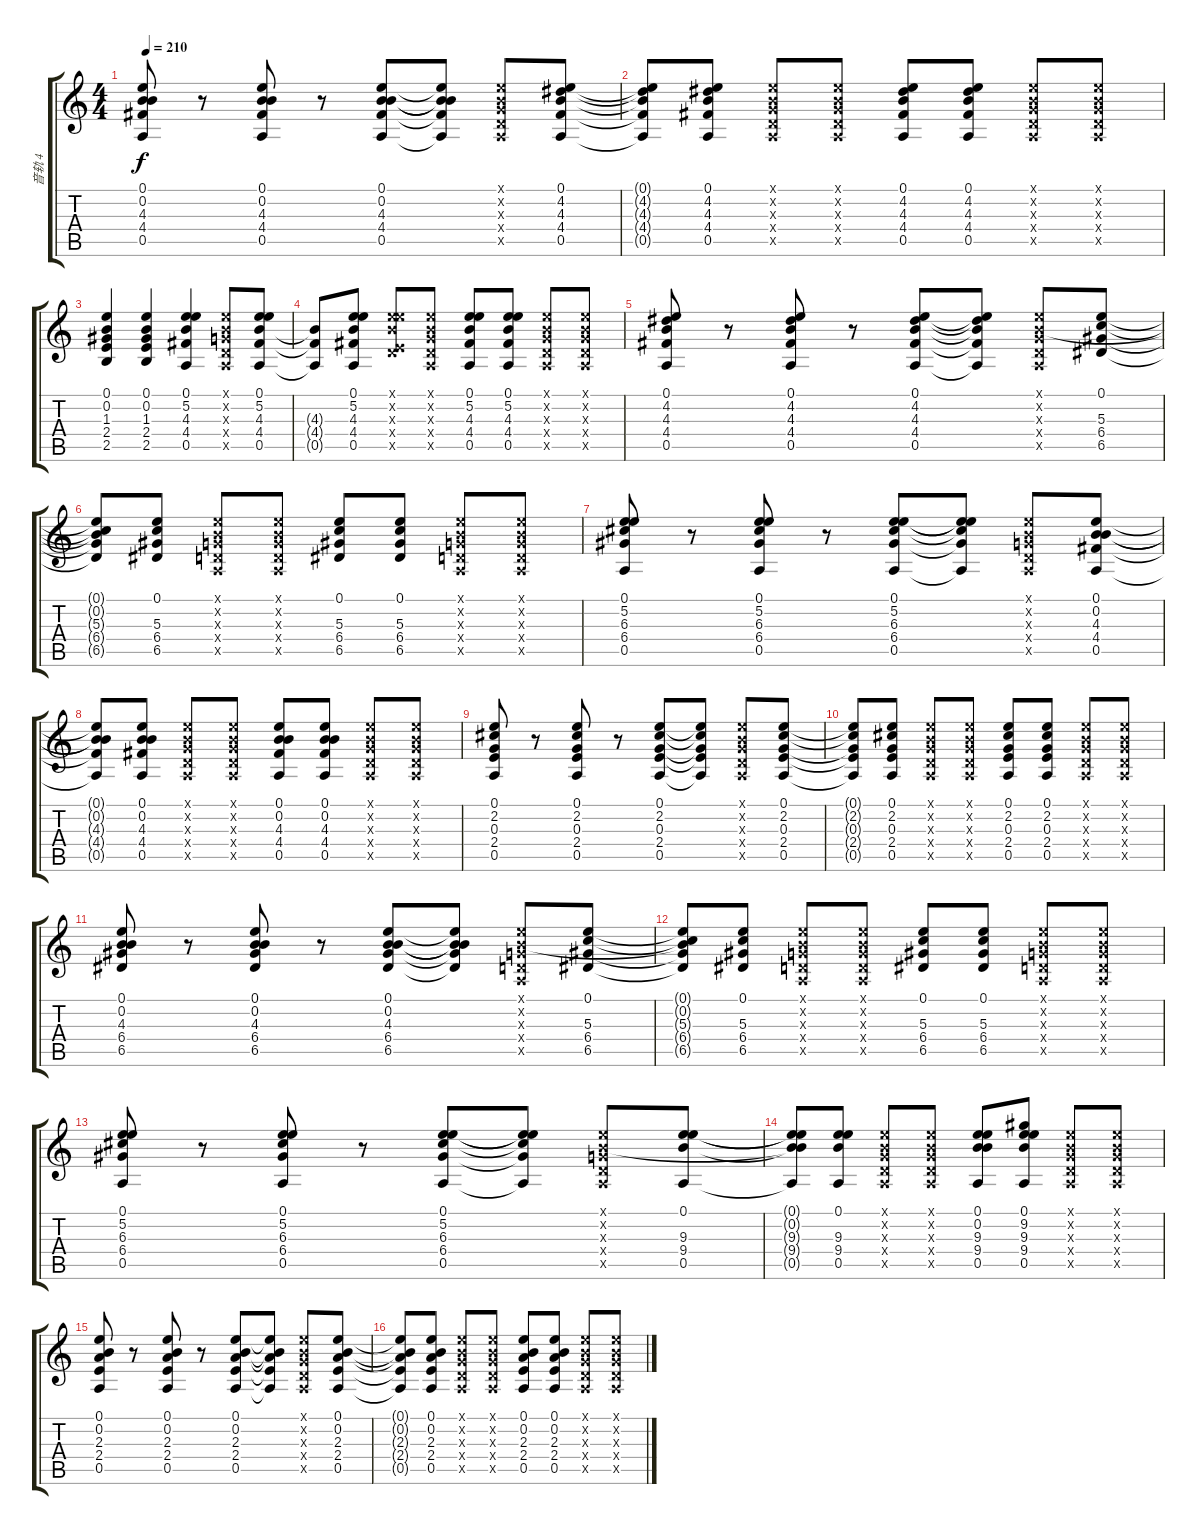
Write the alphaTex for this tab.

\track ("音轨 4" "音轨 4") {instrument acousticguitarsteel}
\staff {score tabs}
\tuning (E4 B3 G3 D3 A2 E2) {hide}
\ts (4 4)
\tempo 210
\clef g2
\ks c
(0.1 0.2 4.3 4.4 0.5).8{dy f} r.8 (0.1 0.2 4.3 4.4 0.5).8 r.8 (0.1 0.2 4.3 4.4 0.5).8 (0.1{t} 0.2{t} 4.3{t} 4.4{t} 0.5{t}).8 (0.1{x} 0.2{x} 0.3{x} 0.4{x} 0.5{x}).8 (0.1 4.2 4.3 4.4 0.5).8 |
(0.1{t} 4.2{t} 4.3{t} 4.4{t} 0.5{t}).8 (0.1 4.2 4.3 4.4 0.5).8 (0.1{x} 0.2{x} 0.3{x} 0.4{x} 0.5{x}).8 (0.1{x} 0.2{x} 0.3{x} 0.4{x} 0.5{x}).8 (0.1 4.2 4.3 4.4 0.5).8 (0.1 4.2 4.3 4.4 0.5).8 (0.1{x} 0.2{x} 0.3{x} 0.4{x} 0.5{x}).8 (0.1{x} 0.2{x} 0.3{x} 0.4{x} 0.5{x}).8 |
(0.1 0.2 1.3 2.4 2.5).4 (0.1 0.2 1.3 2.4 2.5).4 (0.1 5.2 4.3 4.4 0.5).4 (0.1{x} 0.2{x} 0.3{x} 0.4{x} 0.5{x}).8 (0.1 5.2 4.3 4.4 0.5).8 |
(4.3{t} 4.4{t} 0.5{t}).8 (0.1 5.2 4.3 4.4 0.5).8 (0.1{x} 0.2{x} 9.3{x} 0.4{x} 7.5{x}).8 (0.1{x} 0.2{x} 0.3{x} 0.4{x} 0.5{x}).8 (0.1 5.2 4.3 4.4 0.5).8 (0.1 5.2 4.3 4.4 0.5).8 (0.1{x} 0.2{x} 0.3{x} 0.4{x} 0.5{x}).8 (0.1{x} 0.2{x} 0.3{x} 0.4{x} 0.5{x}).8 |
(0.1 4.2 4.3 4.4 0.5).8 r.8 (0.1 4.2 4.3 4.4 0.5).8 r.8 (0.1 4.2 4.3 4.4 0.5).8 (0.1{t} 4.2{t} 4.3{t} 4.4{t} 0.5{t}).8 (0.1{x} 0.2{x} 0.3{x} 0.4{x} 0.5{x}).8 (0.1 5.3 6.4 6.5).8 |
(0.1{t} 0.2{t} 5.3{t} 6.4{t} 6.5{t}).8 (0.1 5.3 6.4 6.5).8 (0.1{x} 0.2{x} 0.3{x} 0.4{x} 0.5{x}).8 (0.1{x} 0.2{x} 0.3{x} 0.4{x} 0.5{x}).8 (0.1 5.3 6.4 6.5).8 (0.1 5.3 6.4 6.5).8 (0.1{x} 0.2{x} 0.3{x} 0.4{x} 0.5{x}).8 (0.1{x} 0.2{x} 0.3{x} 0.4{x} 0.5{x}).8 |
(0.1 5.2 6.3 6.4 0.5).8 r.8 (0.1 5.2 6.3 6.4 0.5).8 r.8 (0.1 5.2 6.3 6.4 0.5).8 (0.1{t} 5.2{t} 6.3{t} 6.4{t} 0.5{t}).8 (0.1{x} 0.2{x} 0.3{x} 0.4{x} 0.5{x}).8 (0.1 0.2 4.3 4.4 0.5).8 |
(0.1{t} 0.2{t} 4.3{t} 4.4{t} 0.5{t}).8 (0.1 0.2 4.3 4.4 0.5).8 (0.1{x} 0.2{x} 0.3{x} 0.4{x} 0.5{x}).8 (0.1{x} 0.2{x} 0.3{x} 0.4{x} 0.5{x}).8 (0.1 0.2 4.3 4.4 0.5).8 (0.1 0.2 4.3 4.4 0.5).8 (0.1{x} 0.2{x} 0.3{x} 0.4{x} 0.5{x}).8 (0.1{x} 0.2{x} 0.3{x} 0.4{x} 0.5{x}).8 |
(0.1 2.2 0.3 2.4 0.5).8 r.8 (0.1 2.2 0.3 2.4 0.5).8 r.8 (0.1 2.2 0.3 2.4 0.5).8 (0.1{t} 2.2{t} 0.3{t} 2.4{t} 0.5{t}).8 (0.1{x} 0.2{x} 0.3{x} 0.4{x} 0.5{x}).8 (0.1 2.2 0.3 2.4 0.5).8 |
(0.1{t} 2.2{t} 0.3{t} 2.4{t} 0.5{t}).8 (0.1 2.2 0.3 2.4 0.5).8 (0.1{x} 0.2{x} 0.3{x} 0.4{x} 0.5{x}).8 (0.1{x} 0.2{x} 0.3{x} 0.4{x} 0.5{x}).8 (0.1 2.2 0.3 2.4 0.5).8 (0.1 2.2 0.3 2.4 0.5).8 (0.1{x} 0.2{x} 0.3{x} 0.4{x} 0.5{x}).8 (0.1{x} 0.2{x} 0.3{x} 0.4{x} 0.5{x}).8 |
(0.1 0.2 4.3 6.4 6.5).8 r.8 (0.1 0.2 4.3 6.4 6.5).8 r.8 (0.1 0.2 4.3 6.4 6.5).8 (0.1{t} 0.2{t} 4.3{t} 6.4{t} 6.5{t}).8 (0.1{x} 0.2{x} 0.3{x} 0.4{x} 0.5{x}).8 (0.1 5.3 6.4 6.5).8 |
(0.1{t} 0.2{t} 5.3{t} 6.4{t} 6.5{t}).8 (0.1 5.3 6.4 6.5).8 (0.1{x} 0.2{x} 0.3{x} 0.4{x} 0.5{x}).8 (0.1{x} 0.2{x} 0.3{x} 0.4{x} 0.5{x}).8 (0.1 5.3 6.4 6.5).8 (0.1 5.3 6.4 6.5).8 (0.1{x} 0.2{x} 0.3{x} 0.4{x} 0.5{x}).8 (0.1{x} 0.2{x} 0.3{x} 0.4{x} 0.5{x}).8 |
(0.1 5.2 6.3 6.4 0.5).8 r.8 (0.1 5.2 6.3 6.4 0.5).8 r.8 (0.1 5.2 6.3 6.4 0.5).8 (0.1{t} 5.2{t} 6.3{t} 6.4{t} 0.5{t}).8 (0.1{x} 0.2{x} 0.3{x} 0.4{x} 0.5{x}).8 (0.1 9.3 9.4 0.5).8 |
(0.1{t} 0.2{t} 9.3{t} 9.4{t} 0.5{t}).8 (0.1 9.3 9.4 0.5).8 (0.1{x} 0.2{x} 0.3{x} 0.4{x} 0.5{x}).8 (0.1{x} 0.2{x} 0.3{x} 0.4{x} 0.5{x}).8 (0.1 0.2 9.3 9.4 0.5).8 (0.1 9.2 9.3 9.4 0.5).8 (0.1{x} 0.2{x} 0.3{x} 0.4{x} 0.5{x}).8 (0.1{x} 0.2{x} 0.3{x} 0.4{x} 0.5{x}).8 |
(0.1 0.2 2.3 2.4 0.5).8 r.8 (0.1 0.2 2.3 2.4 0.5).8 r.8 (0.1 0.2 2.3 2.4 0.5).8 (0.1{t} 0.2{t} 2.3{t} 2.4{t} 0.5{t}).8 (0.1{x} 0.2{x} 0.3{x} 0.4{x} 0.5{x}).8 (0.1 0.2 2.3 2.4 0.5).8 |
(0.1{t} 0.2{t} 2.3{t} 2.4{t} 0.5{t}).8 (0.1 0.2 2.3 2.4 0.5).8 (0.1{x} 0.2{x} 0.3{x} 0.4{x} 0.5{x}).8 (0.1{x} 0.2{x} 0.3{x} 0.4{x} 0.5{x}).8 (0.1 0.2 2.3 2.4 0.5).8 (0.1 0.2 2.3 2.4 0.5).8 (0.1{x} 0.2{x} 0.3{x} 0.4{x} 0.5{x}).8 (0.1{x} 0.2{x} 0.3{x} 0.4{x} 0.5{x}).8
